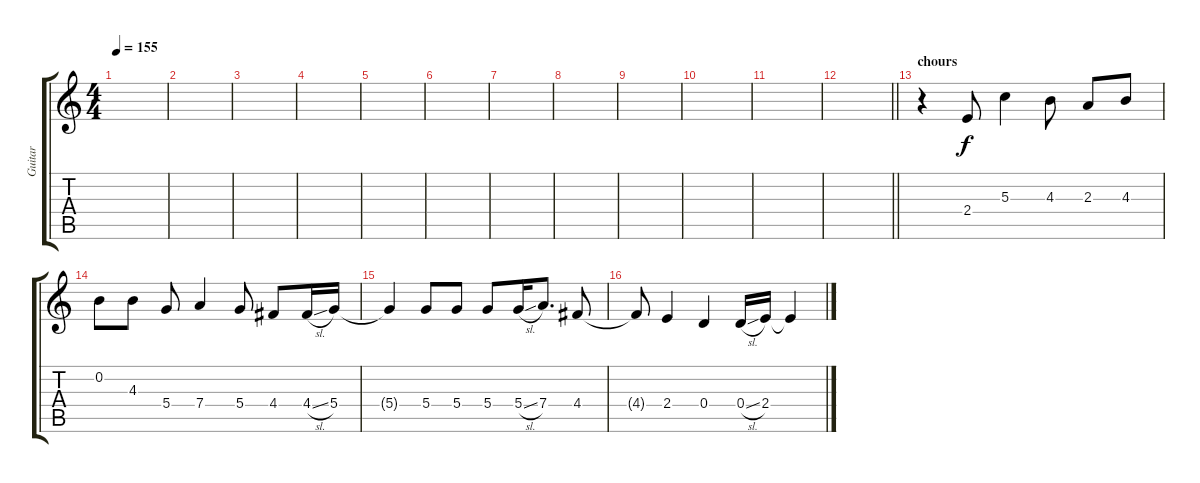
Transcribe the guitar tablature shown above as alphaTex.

\track ("Guitar" "Guitar") {instrument electricguitarjazz}
\staff {score tabs}
\tuning (E4 B3 G3 D3 A2 E2) {hide}
\ts (4 4)
\tempo 155
\clef g2
\ks c
|
|
|
|
|
|
|
|
|
|
|
\barLineRight lightlight
|
\section ("" "chours")
r.4 2.4.8 5.3.4 4.3.8 2.3.8 4.3.8 |
0.2.8 4.3.8 5.4.8 7.4.4 5.4.8 4.4.8 4.4{sl}.16 5.4.16 |
5.4{t}.4 5.4.8 5.4.8 5.4.8 5.4{sl}.16 7.4.8{d} 4.4.8 |
4.4{t}.8 2.4.4 0.4.4 0.4{sl}.16 2.4.16 2.4{t}.4
